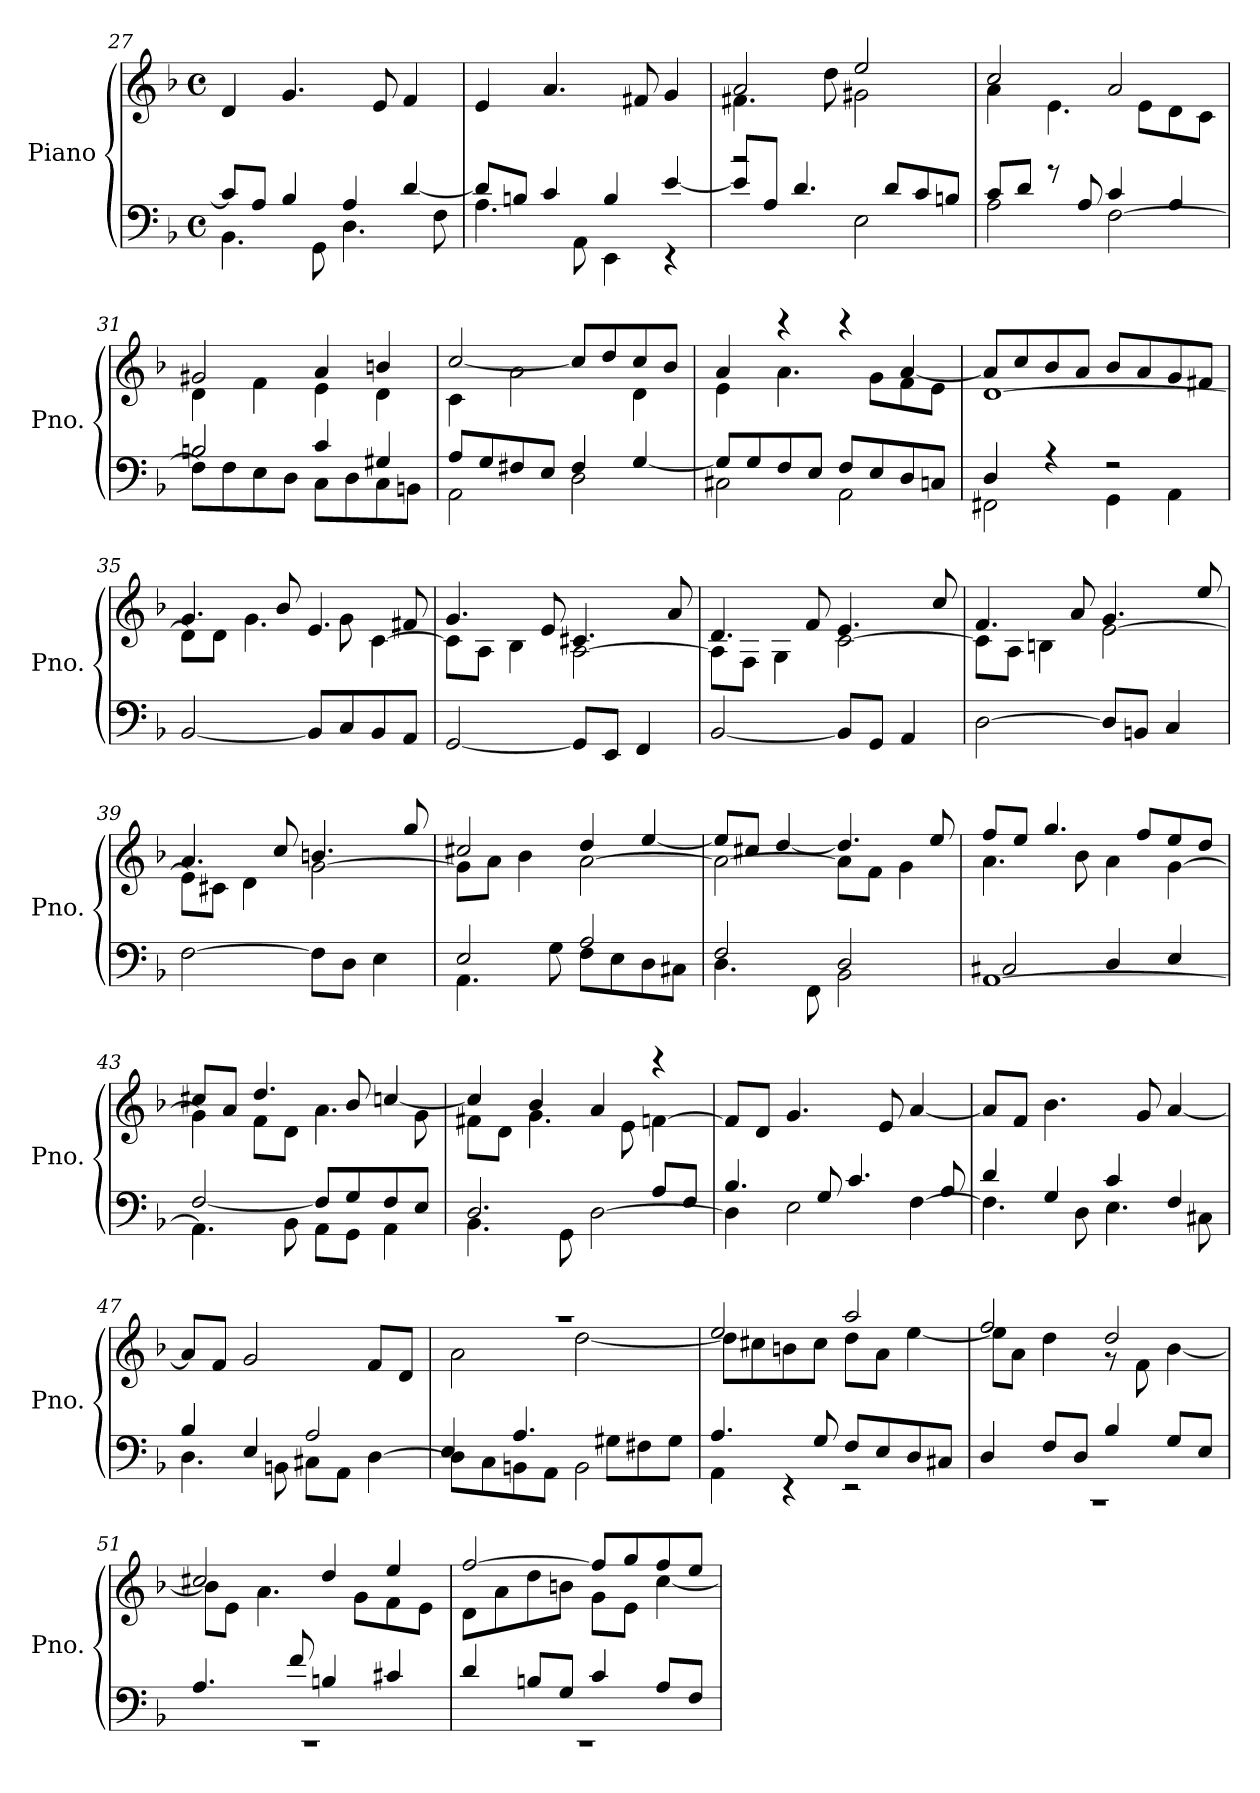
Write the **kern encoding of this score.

**kern	**kern
*part1	*part1
*staff2	*staff1
*I"Piano	*
*I'Pno.	*
*clefF4	*clefG2
*k[b-]	*k[b-]
*M4/4	*M4/4
*met(c)	*met(c)
=27	=27
*^	*
4.BB-\	8c/L]	4d/
.	8A/J	.
.	4B-/	4.g/
8GG\	.	.
4.D\	4A/	.
.	.	8e/
.	[4d/	4f/
8F\	.	.
=28	=28	=28
4.A\	8d/L]	4e/
.	8Bn/J	.
.	4c/	4.a/
8AA\	.	.
4EE\	4B/	.
.	.	8f#X/
4rEE	[4e/	4g/
!!LO:LB:g=z
=29	=29	=29
*	*	*^
2r	8e/L]	4.f#X\	2a/
.	8A/J	.	.
.	4.d/	.	.
.	.	8dd\	.
2E\	.	2g#X\	2ee/
.	8d/L	.	.
.	8c/	.	.
.	8Bn/J	.	.
=30	=30	=30	=30
2A\	8c/L	4a\	2cc/
.	8d/J	.	.
.	8rg	4.e\	.
.	8A/	.	.
[2F\	4c/	.	2a/
.	.	8e\L	.
.	4A/	8d\	.
.	.	8c\J	.
=31	=31	=31	=31
8F\L]	2Bn/	4d\	2g#X/
8F\	.	.	.
8E\	.	4f\	.
8D\J	.	.	.
8C\L	4c/	4e\	4a/
8D\	.	.	.
8C\	4G#X/	4d\	4bn/
8BBn\J	.	.	.
=32	=32	=32	=32
2AA\	8A/L	4c\	[2cc/
.	8G/	.	.
.	8F#X/	2a\	.
.	8E/J	.	.
2D\	4F#/	.	8cc/L]
.	.	.	8dd/
.	[4G/	4d\	8cc/
.	.	.	8b-/J
!!LO:LB:g=z	!!
=33	=33	=33	=33
2C#X\	8G/L]	4e\	4a/
.	8G/	.	.
.	8F/	4.a\	4rccc
.	8E/J	.	.
2AA\	8F/L	.	4rccc
.	8E/	8g\L	.
.	8D/	8f\	[4a/
.	8Cn/J	8e\J	.
=34	=34	=34	=34
2FF#X\	4D/	[1d	8a/L]
.	.	.	8cc/
.	4rA	.	8b-/
.	.	.	8a/J
4GG\	2rF	.	8b-/L
.	.	.	8a/
4AA\	.	.	8g/
.	.	.	8f#X/J
*v	*v	*	*
=35	=35	=35
[2BB-/	8d\L]	4.g/
.	8d\J	.
.	4.g\	.
.	.	8b-/
8BB-/L]	.	4.e/
8C/	8g\	.
8BB-/	[4c\	.
8AA/J	.	8f#X/
=36	=36	=36
[2GG/	8c\L]	4.g/
.	8A\J	.
.	4B-\	.
.	.	8e/
8GG/L]	[2A\	4.c#X/
8EE/J	.	.
4FF/	.	.
.	.	8a/
!!LO:LB:g=z	!!
=37	=37	=37
[2BB-/	8A\L]	4.d/
.	8F\J	.
.	4G\	.
.	.	8f/
8BB-/L]	[2c\	4.e/
8GG/J	.	.
4AA/	.	.
.	.	8cc/
=38	=38	=38
[2D\	8c\L]	4.f/
.	8A\J	.
.	4Bn\	.
.	.	8a/
8D/L]	[2e\	4.g/
8BBn/J	.	.
4C/	.	.
.	.	8ee/
=39	=39	=39
[2F\	8e\L]	4.a/
.	8c#X\J	.
.	4d\	.
.	.	8cc/
8F\L]	[2g\	4.bn/
8D\J	.	.
4E\	.	.
.	.	8gg/
=40	=40	=40
*^	*	*
4.AA\	2E/	8g\L]	2cc#X/
.	.	8a\J	.
.	.	4b-\	.
8G\	.	.	.
8F\L	2A/	[2a\	4dd/
8E\	.	.	.
8D\	.	.	[4ee/
8C#X\J	.	.	.
!!LO:PB:g=z	!!
=41	=41	=41	=41
4.D\	2F/	2a\_	8ee/L]
.	.	.	8cc#X/J
.	.	.	[4dd/
8FF\	.	.	.
2BB-\	2D/	8a\L]	4.dd/]
.	.	8f\J	.
.	.	4g\	.
.	.	.	8ee/
=42	=42	=42	=42
[1AA	2C#X/	4.a\	8ff/L
.	.	.	8ee/J
.	.	.	4.gg/
.	.	8b-\	.
.	4D/	4a\	.
.	.	.	8ff/L
.	4E/	[4g\	8ee/
.	.	.	8dd/J
=43	=43	=43	=43
4.AA\]	[2F/	4g\]	8cc#X/L
.	.	.	8a/J
.	.	8f\L	4.dd/
8BB-\	.	8d\J	.
8AA\L	8F/L]	4.a\	.
8GG\J	8G/	.	8b-/
4AA\	8F/	.	[4ccn/
.	8E/J	8g\	.
=44	=44	=44	=44
4.BB-\	2.D/	8f#X\L	4cc/]
.	.	8d\J	.
.	.	4.g\	4b-/
8GG\	.	.	.
[2D\	.	.	4a/
.	.	8e\	.
.	8A/L	[4fn\	4rccc
.	8F/J	.	.
*	*	*v	*v
!!LO:LB:g=z
=45	=45	=45
4D\]	4.B-/	8f/L]
.	.	8d/J
2E\	.	4.g/
.	8G/	.
.	4.c/	.
.	.	8e/
[4F\	.	[4a/
.	8A/	.
=46	=46	=46
4.F\]	4d/	8a/L]
.	.	8f/J
.	4G/	4.b-\
8D\	.	.
4.E\	4c/	.
.	.	8g/
.	4F/	[4a/
8C#X\	.	.
=47	=47	=47
4.D\	4B-/	8a/L]
.	.	8f/J
.	4E/	2g/
8BBn\	.	.
8C#X\L	2A/	.
8AA\J	.	.
[4D\	.	8f/L
.	.	8d/J
=48	=48	=48
*	*	*^
8D\L]	4E/	1r	2a\
8C\	.	.	.
8BBn\	4.A/	.	.
8AA\J	.	.	.
2BB\	.	.	[2dd\
.	8G#X\L	.	.
.	8F#X\	.	.
.	8G#\J	.	.
!!LO:LB:g=z	!!
=49	=49	=49	=49
4AA\	4.A/	2ee/	8dd\L]
.	.	.	8cc#X\
4rEE	.	.	8bn\
.	8G/	.	8cc#\J
2rEE	8F/L	2aa/	8dd\L
.	8E/	.	8a\J
.	8D/	.	[4ee\
.	8C#X/J	.	.
=50	=50	=50	=50
1rCC	4D/	2ff/	8ee\L]
.	.	.	8a\J
.	8F/L	.	4dd\
.	8D/J	.	.
.	4B-/	2dd/	8r
.	.	.	8f\
.	8G/L	.	[4b-\
.	8E/J	.	.
=51	=51	=51	=51
1rEE	4.A/	2cc#X/	8b-\L]
.	.	.	8e\J
.	.	.	4.a\
.	8f/	.	.
.	4Bn/	4dd/	.
.	.	.	8g\L
.	4c#X/	4ee/	8f\
.	.	.	8e\J
=52	=52	=52	=52
1rEE	4d/	[2ff/	8d\L
.	.	.	8a\
.	8Bn/L	.	8dd\
.	8G/J	.	8bn\J
.	4c/	8ff/L]	8g\L
.	.	8gg/	8e\J
.	8A/L	8ff/	[4cc\
.	8F/J	8ee/J	.
*v	*v	*	*
*	*v	*v
=	=
*-	*-
